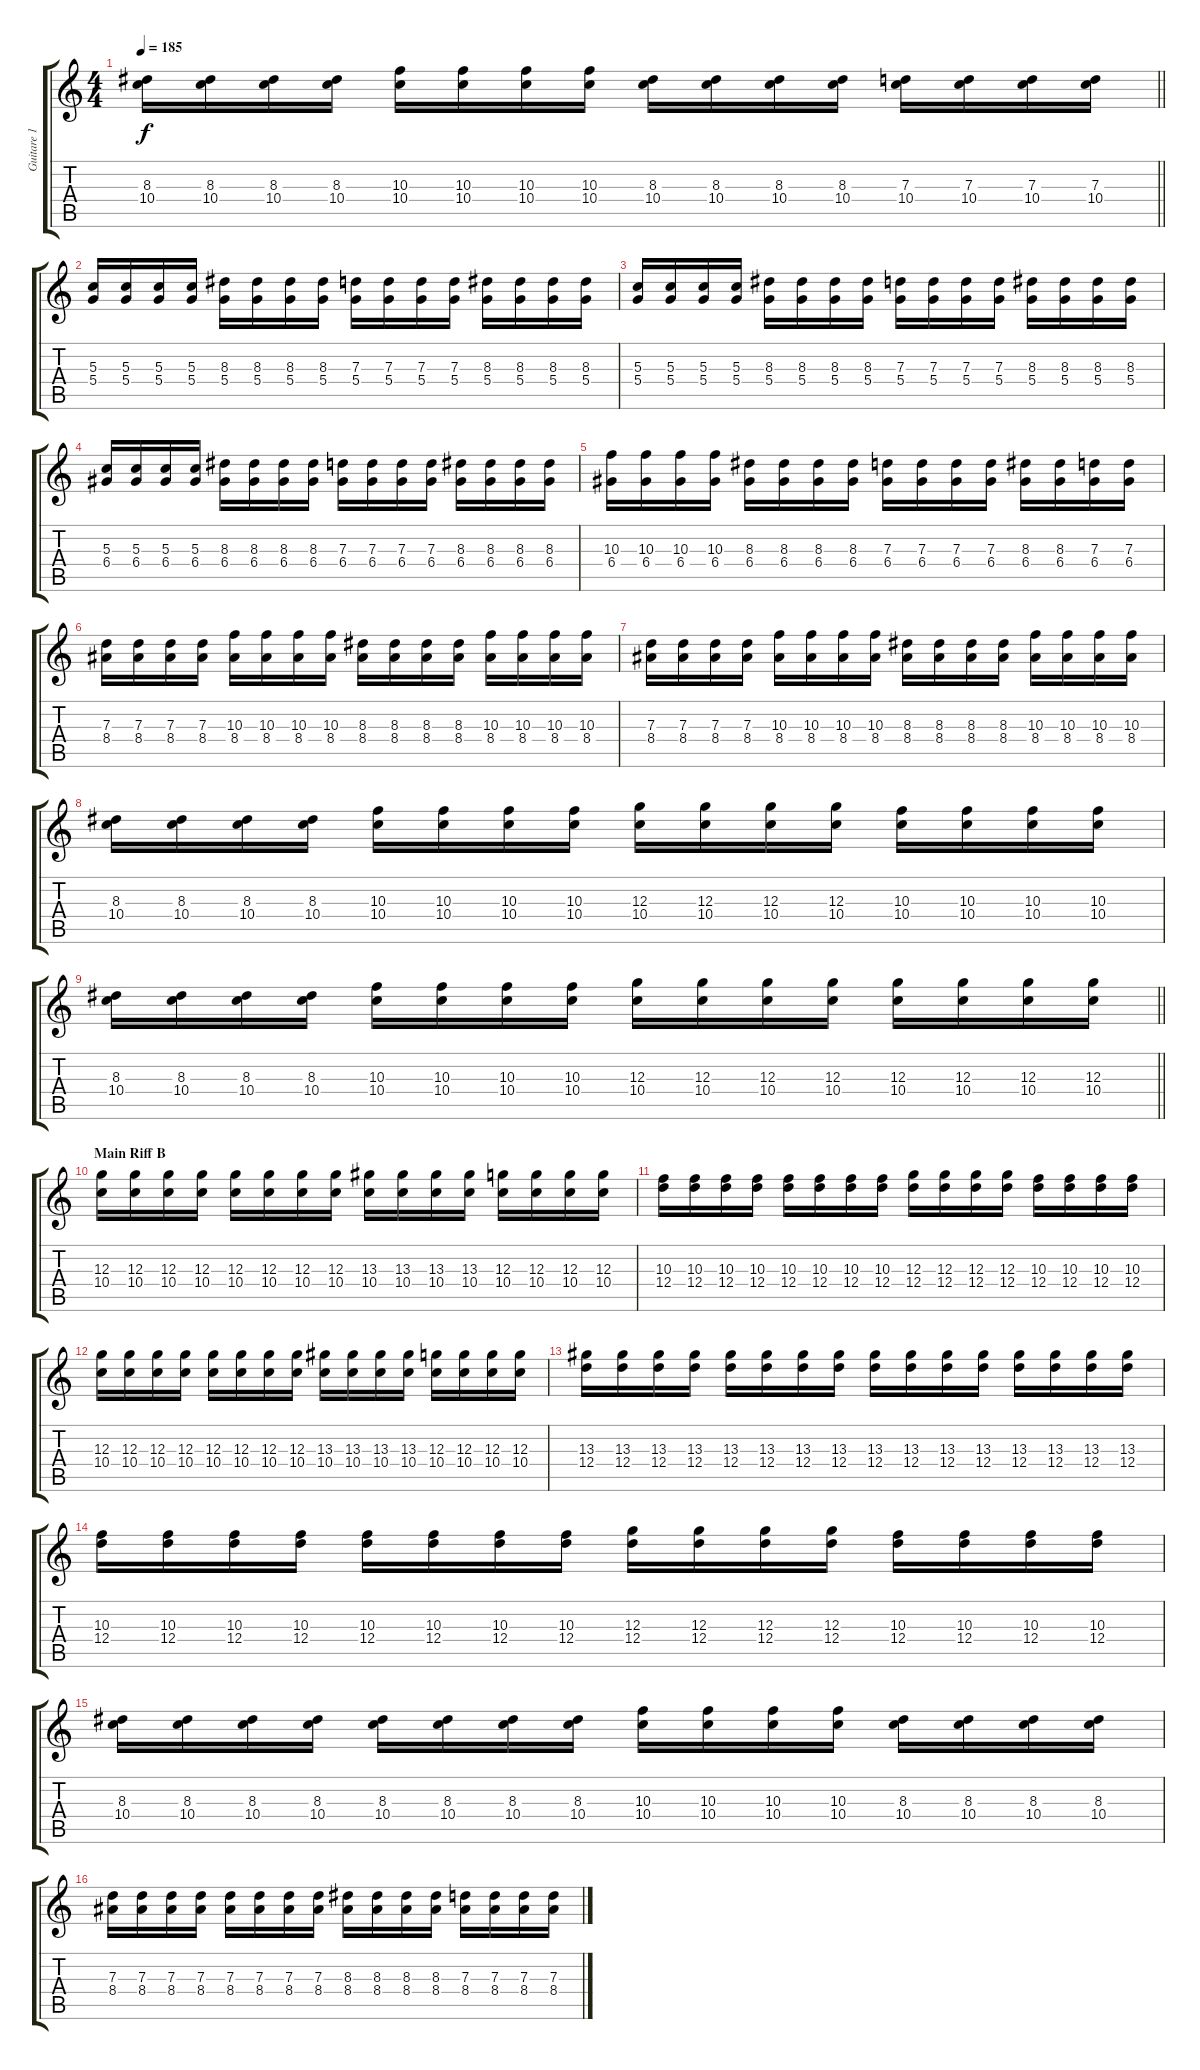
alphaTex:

\track ("Guitare 1" "Guitare 1") {instrument distortionguitar}
\staff {score tabs}
\tuning (E4 B3 G3 D3 A2 E2) {hide}
\ts (4 4)
\tempo 185
\clef g2
\barLineRight lightlight
\ks c
(8.3 10.4).16{dy f} (8.3 10.4).16 (8.3 10.4).16 (8.3 10.4).16 (10.3 10.4).16 (10.3 10.4).16 (10.3 10.4).16 (10.3 10.4).16 (8.3 10.4).16 (8.3 10.4).16 (8.3 10.4).16 (8.3 10.4).16 (7.3 10.4).16 (7.3 10.4).16 (7.3 10.4).16 (7.3 10.4).16 |
(5.3 5.4).16 (5.3 5.4).16 (5.3 5.4).16 (5.3 5.4).16 (8.3 5.4).16 (8.3 5.4).16 (8.3 5.4).16 (8.3 5.4).16 (7.3 5.4).16 (7.3 5.4).16 (7.3 5.4).16 (7.3 5.4).16 (8.3 5.4).16 (8.3 5.4).16 (8.3 5.4).16 (8.3 5.4).16 |
(5.3 5.4).16 (5.3 5.4).16 (5.3 5.4).16 (5.3 5.4).16 (8.3 5.4).16 (8.3 5.4).16 (8.3 5.4).16 (8.3 5.4).16 (7.3 5.4).16 (7.3 5.4).16 (7.3 5.4).16 (7.3 5.4).16 (8.3 5.4).16 (8.3 5.4).16 (8.3 5.4).16 (8.3 5.4).16 |
(5.3 6.4).16 (5.3 6.4).16 (5.3 6.4).16 (5.3 6.4).16 (8.3 6.4).16 (8.3 6.4).16 (8.3 6.4).16 (8.3 6.4).16 (7.3 6.4).16 (7.3 6.4).16 (7.3 6.4).16 (7.3 6.4).16 (8.3 6.4).16 (8.3 6.4).16 (8.3 6.4).16 (8.3 6.4).16 |
(10.3 6.4).16 (10.3 6.4).16 (10.3 6.4).16 (10.3 6.4).16 (8.3 6.4).16 (8.3 6.4).16 (8.3 6.4).16 (8.3 6.4).16 (7.3 6.4).16 (7.3 6.4).16 (7.3 6.4).16 (7.3 6.4).16 (8.3 6.4).16 (8.3 6.4).16 (7.3 6.4).16 (7.3 6.4).16 |
(7.3 8.4).16 (7.3 8.4).16 (7.3 8.4).16 (7.3 8.4).16 (10.3 8.4).16 (10.3 8.4).16 (10.3 8.4).16 (10.3 8.4).16 (8.3 8.4).16 (8.3 8.4).16 (8.3 8.4).16 (8.3 8.4).16 (10.3 8.4).16 (10.3 8.4).16 (10.3 8.4).16 (10.3 8.4).16 |
(7.3 8.4).16 (7.3 8.4).16 (7.3 8.4).16 (7.3 8.4).16 (10.3 8.4).16 (10.3 8.4).16 (10.3 8.4).16 (10.3 8.4).16 (8.3 8.4).16 (8.3 8.4).16 (8.3 8.4).16 (8.3 8.4).16 (10.3 8.4).16 (10.3 8.4).16 (10.3 8.4).16 (10.3 8.4).16 |
(8.3 10.4).16 (8.3 10.4).16 (8.3 10.4).16 (8.3 10.4).16 (10.3 10.4).16 (10.3 10.4).16 (10.3 10.4).16 (10.3 10.4).16 (12.3 10.4).16 (12.3 10.4).16 (12.3 10.4).16 (12.3 10.4).16 (10.3 10.4).16 (10.3 10.4).16 (10.3 10.4).16 (10.3 10.4).16 |
\barLineRight lightlight
(8.3 10.4).16 (8.3 10.4).16 (8.3 10.4).16 (8.3 10.4).16 (10.3 10.4).16 (10.3 10.4).16 (10.3 10.4).16 (10.3 10.4).16 (12.3 10.4).16 (12.3 10.4).16 (12.3 10.4).16 (12.3 10.4).16 (12.3 10.4).16 (12.3 10.4).16 (12.3 10.4).16 (12.3 10.4).16 |
\section ("" "Main Riff B")
(12.3 10.4).16 (12.3 10.4).16 (12.3 10.4).16 (12.3 10.4).16 (12.3 10.4).16 (12.3 10.4).16 (12.3 10.4).16 (12.3 10.4).16 (13.3 10.4).16 (13.3 10.4).16 (13.3 10.4).16 (13.3 10.4).16 (12.3 10.4).16 (12.3 10.4).16 (12.3 10.4).16 (12.3 10.4).16 |
(10.3 12.4).16 (10.3 12.4).16 (10.3 12.4).16 (10.3 12.4).16 (10.3 12.4).16 (10.3 12.4).16 (10.3 12.4).16 (10.3 12.4).16 (12.3 12.4).16 (12.3 12.4).16 (12.3 12.4).16 (12.3 12.4).16 (10.3 12.4).16 (10.3 12.4).16 (10.3 12.4).16 (10.3 12.4).16 |
(12.3 10.4).16 (12.3 10.4).16 (12.3 10.4).16 (12.3 10.4).16 (12.3 10.4).16 (12.3 10.4).16 (12.3 10.4).16 (12.3 10.4).16 (13.3 10.4).16 (13.3 10.4).16 (13.3 10.4).16 (13.3 10.4).16 (12.3 10.4).16 (12.3 10.4).16 (12.3 10.4).16 (12.3 10.4).16 |
(13.3 12.4).16 (13.3 12.4).16 (13.3 12.4).16 (13.3 12.4).16 (13.3 12.4).16 (13.3 12.4).16 (13.3 12.4).16 (13.3 12.4).16 (13.3 12.4).16 (13.3 12.4).16 (13.3 12.4).16 (13.3 12.4).16 (13.3 12.4).16 (13.3 12.4).16 (13.3 12.4).16 (13.3 12.4).16 |
(10.3 12.4).16 (10.3 12.4).16 (10.3 12.4).16 (10.3 12.4).16 (10.3 12.4).16 (10.3 12.4).16 (10.3 12.4).16 (10.3 12.4).16 (12.3 12.4).16 (12.3 12.4).16 (12.3 12.4).16 (12.3 12.4).16 (10.3 12.4).16 (10.3 12.4).16 (10.3 12.4).16 (10.3 12.4).16 |
(8.3 10.4).16 (8.3 10.4).16 (8.3 10.4).16 (8.3 10.4).16 (8.3 10.4).16 (8.3 10.4).16 (8.3 10.4).16 (8.3 10.4).16 (10.3 10.4).16 (10.3 10.4).16 (10.3 10.4).16 (10.3 10.4).16 (8.3 10.4).16 (8.3 10.4).16 (8.3 10.4).16 (8.3 10.4).16 |
(7.3 8.4).16 (7.3 8.4).16 (7.3 8.4).16 (7.3 8.4).16 (7.3 8.4).16 (7.3 8.4).16 (7.3 8.4).16 (7.3 8.4).16 (8.3 8.4).16 (8.3 8.4).16 (8.3 8.4).16 (8.3 8.4).16 (7.3 8.4).16 (7.3 8.4).16 (7.3 8.4).16 (7.3 8.4).16
